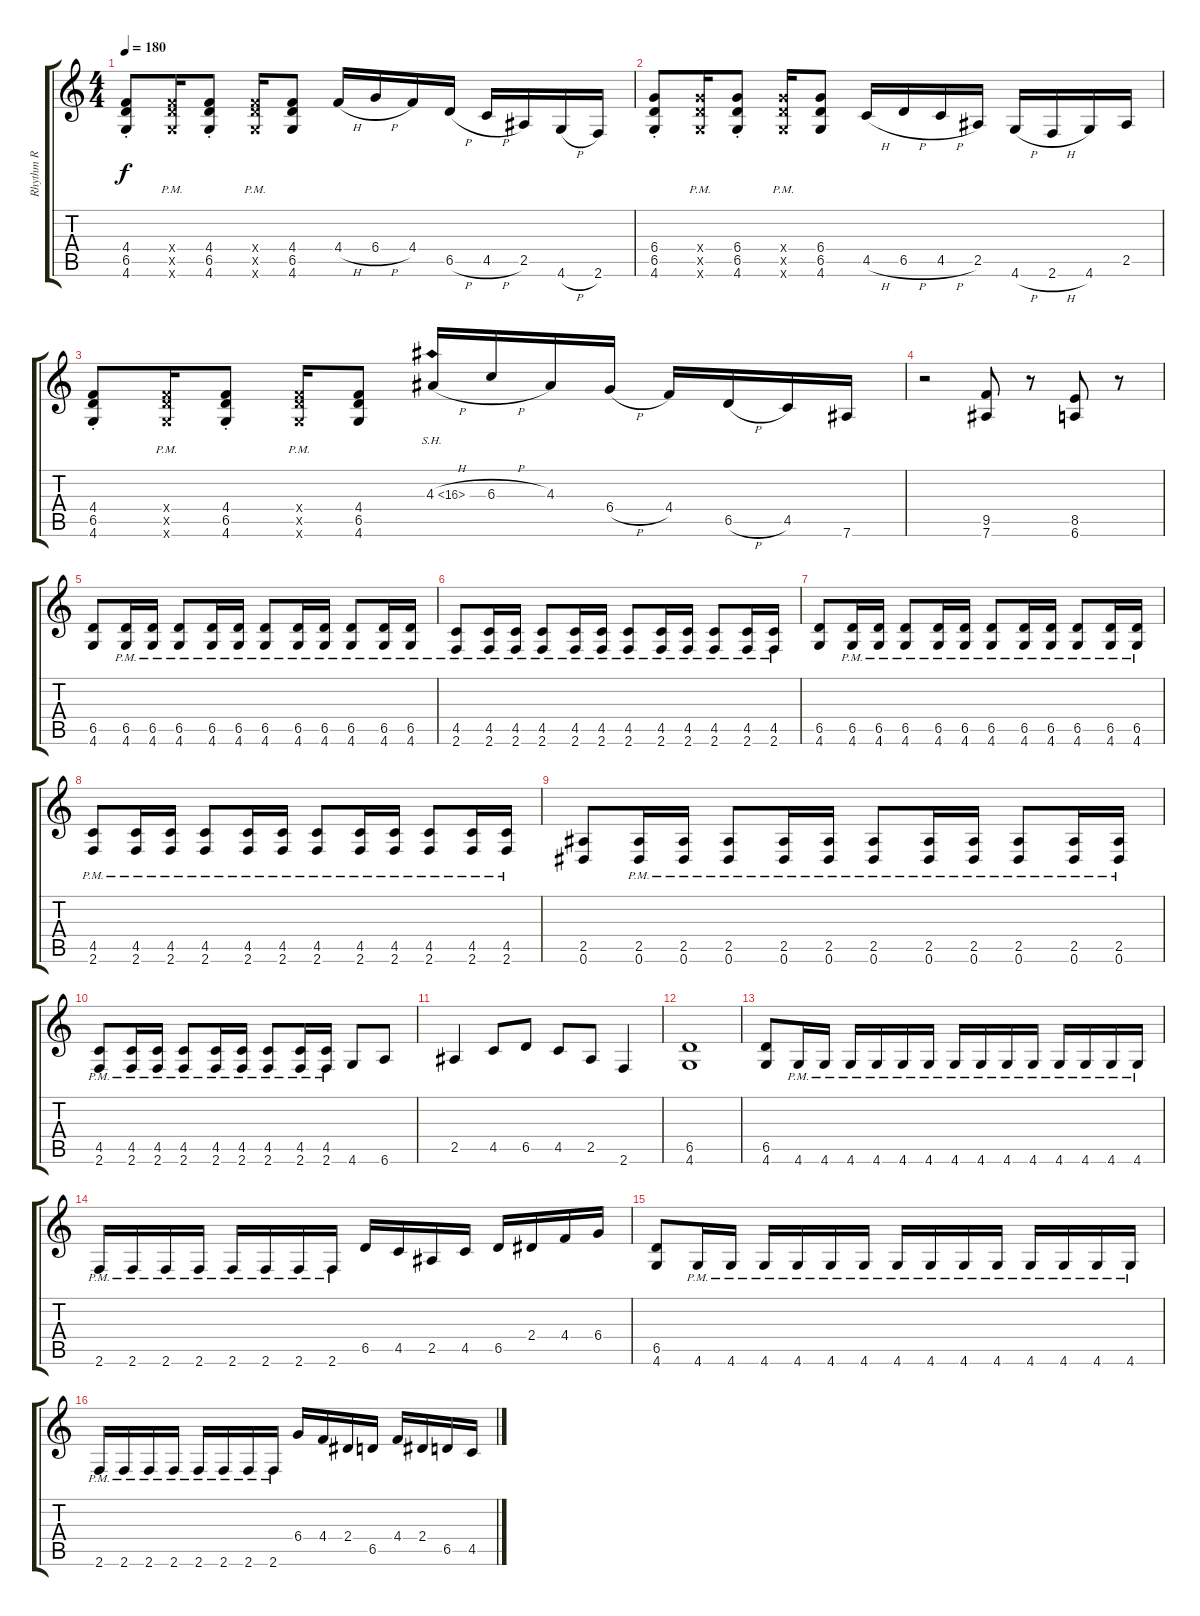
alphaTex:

\track ("Rhythm R" "Rhythm R") {instrument distortionguitar}
\staff {score tabs}
\tuning (Eb4 Bb3 Gb3 Db3 Ab2 Eb2) {hide}
\ts (4 4)
\tempo 180
\clef g2
\ks c
(4.4{st} 6.5{st} 4.6{st}).8{dy f} (4.4{pm x} 6.5{pm x} 4.6{pm x}).16 (4.4{st} 6.5{st} 4.6{st}).8 (4.4{pm x} 6.5{pm x} 4.6{pm x}).16 (4.4 6.5 4.6).8 4.4{h}.16 6.4{h}.16 4.4.16 6.5{h}.16 4.5{h}.16 2.5.16 4.6{h}.16 2.6.16 |
(6.4{st} 6.5{st} 4.6{st}).8 (6.4{pm x} 6.5{pm x} 4.6{pm x}).16 (6.4{st} 6.5{st} 4.6{st}).8 (6.4{pm x} 6.5{pm x} 4.6{pm x}).16 (6.4 6.5 4.6).8 4.5{h}.16 6.5{h}.16 4.5{h}.16 2.5.16 4.6{h}.16 2.6{h}.16 4.6.16 2.5.16 |
(4.4{st} 6.5{st} 4.6{st}).8 (4.4{pm x} 6.5{pm x} 4.6{pm x}).16 (4.4{st} 6.5{st} 4.6{st}).8 (4.4{pm x} 6.5{pm x} 4.6{pm x}).16 (4.4 6.5 4.6).8 4.3{sh 12 h}.16 6.3{h}.16 4.3.16 6.4{h}.16 4.4.16 6.5{h}.16 4.5.16 7.6.16 |
r.2 (9.5 7.6).8 r.8 (8.5 6.6).8 r.8 |
(6.5 4.6).8 (6.5{pm} 4.6{pm}).16 (6.5{pm} 4.6{pm}).16 (6.5{pm} 4.6{pm}).8 (6.5{pm} 4.6{pm}).16 (6.5{pm} 4.6{pm}).16 (6.5{pm} 4.6{pm}).8 (6.5{pm} 4.6{pm}).16 (6.5{pm} 4.6{pm}).16 (6.5{pm} 4.6{pm}).8 (6.5{pm} 4.6{pm}).16 (6.5{pm} 4.6{pm}).16 |
(4.5{pm} 2.6{pm}).8 (4.5{pm} 2.6{pm}).16 (4.5{pm} 2.6{pm}).16 (4.5{pm} 2.6{pm}).8 (4.5{pm} 2.6{pm}).16 (4.5{pm} 2.6{pm}).16 (4.5{pm} 2.6{pm}).8 (4.5{pm} 2.6{pm}).16 (4.5{pm} 2.6{pm}).16 (4.5{pm} 2.6{pm}).8 (4.5{pm} 2.6{pm}).16 (4.5{pm} 2.6{pm}).16 |
(6.5 4.6).8 (6.5{pm} 4.6{pm}).16 (6.5{pm} 4.6{pm}).16 (6.5{pm} 4.6{pm}).8 (6.5{pm} 4.6{pm}).16 (6.5{pm} 4.6{pm}).16 (6.5{pm} 4.6{pm}).8 (6.5{pm} 4.6{pm}).16 (6.5{pm} 4.6{pm}).16 (6.5{pm} 4.6{pm}).8 (6.5{pm} 4.6{pm}).16 (6.5{pm} 4.6{pm}).16 |
(4.5{pm} 2.6{pm}).8 (4.5{pm} 2.6{pm}).16 (4.5{pm} 2.6{pm}).16 (4.5{pm} 2.6{pm}).8 (4.5{pm} 2.6{pm}).16 (4.5{pm} 2.6{pm}).16 (4.5{pm} 2.6{pm}).8 (4.5{pm} 2.6{pm}).16 (4.5{pm} 2.6{pm}).16 (4.5{pm} 2.6{pm}).8 (4.5{pm} 2.6{pm}).16 (4.5{pm} 2.6{pm}).16 |
(2.5 0.6).8 (2.5{pm} 0.6{pm}).16 (2.5{pm} 0.6{pm}).16 (2.5{pm} 0.6{pm}).8 (2.5{pm} 0.6{pm}).16 (2.5{pm} 0.6{pm}).16 (2.5{pm} 0.6{pm}).8 (2.5{pm} 0.6{pm}).16 (2.5{pm} 0.6{pm}).16 (2.5{pm} 0.6{pm}).8 (2.5{pm} 0.6{pm}).16 (2.5{pm} 0.6{pm}).16 |
(4.5{pm} 2.6{pm}).8 (4.5{pm} 2.6{pm}).16 (4.5{pm} 2.6{pm}).16 (4.5{pm} 2.6{pm}).8 (4.5{pm} 2.6{pm}).16 (4.5{pm} 2.6{pm}).16 (4.5{pm} 2.6{pm}).8 (4.5{pm} 2.6{pm}).16 (4.5{pm} 2.6{pm}).16 4.6.8 6.6.8 |
2.5.4 4.5.8 6.5.8 4.5.8 2.5.8 2.6.4 |
(6.5 4.6).1 |
(6.5 4.6).8 4.6{pm}.16 4.6{pm}.16 4.6{pm}.16 4.6{pm}.16 4.6{pm}.16 4.6{pm}.16 4.6{pm}.16 4.6{pm}.16 4.6{pm}.16 4.6{pm}.16 4.6{pm}.16 4.6{pm}.16 4.6{pm}.16 4.6{pm}.16 |
2.6{pm}.16 2.6{pm}.16 2.6{pm}.16 2.6{pm}.16 2.6{pm}.16 2.6{pm}.16 2.6{pm}.16 2.6{pm}.16 6.5.16 4.5.16 2.5.16 4.5.16 6.5.16 2.4.16 4.4.16 6.4.16 |
(6.5 4.6).8 4.6{pm}.16 4.6{pm}.16 4.6{pm}.16 4.6{pm}.16 4.6{pm}.16 4.6{pm}.16 4.6{pm}.16 4.6{pm}.16 4.6{pm}.16 4.6{pm}.16 4.6{pm}.16 4.6{pm}.16 4.6{pm}.16 4.6{pm}.16 |
2.6{pm}.16 2.6{pm}.16 2.6{pm}.16 2.6{pm}.16 2.6{pm}.16 2.6{pm}.16 2.6{pm}.16 2.6{pm}.16 6.4.16 4.4.16 2.4.16 6.5.16 4.4.16 2.4.16 6.5.16 4.5.16
